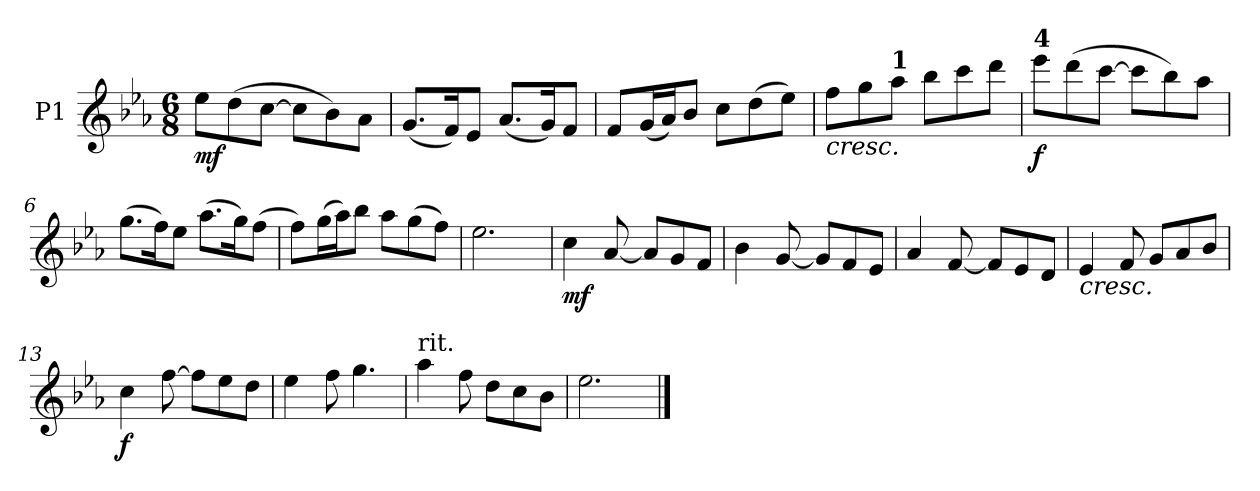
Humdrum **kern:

**kern	**dynam
*part1	*part1
*staff1	*staff1
*I"P1	*
!!LO:PB:g=z
*clefG2	*
*k[b-e-a-]	*
*E-:	*
*M6/8	*
=1	=1
8ee-i\L	mf
(8ddi\	.
[>8cci\J	.
8cci\L]	.
8b-i\)	.
8a-i\J	.
=2	=2
(8.gi/L	.
16fi/k)	.
8e-i/J	.
(8.a-i/L	.
16gi/k)	.
8fi/J	.
=3	=3
8fi/L	.
(16gi/L	.
16a-i/J)	.
8b-i/J	.
8cci\L	.
(8ddi\	.
8ee-i\J)	.
=4	=4
!LO:TX:b:i:t=cresc.	!
8ffi\L	.
8ggi\	.
!LO:TX:a:B:t=1	!
8aa-i\J	.
8bb-i\L	.
8ccci\	.
8dddi\J	.
=5	=5
!LO:TX:a:B:t=4	!
8eee-i\L	f
(8dddi\	.
[>8ccci\J	.
8ccci\L]	.
8bb-i\)	.
8aa-i\J	.
!!LO:LB:g=z
=6	=6
(8.ggi\L	.
16ffi\k)	.
8ee-i\J	.
(8.aa-i\L	.
16ggi\k)	.
(8ffi\J	.
=7	=7
8ffi\L)	.
(16ggi\L	.
16aa-i\J)	.
8bb-i\J	.
8aa-i\L	.
(8ggi\	.
8ffi\J)	.
=8	=8
2.ee-i\	.
=9	=9
4cci\	mf
[<8a-i/	.
8a-i/L]	.
8gi/	.
8fi/J	.
=10	=10
4b-i\	.
[<8gi/	.
8gi/L]	.
8fi/	.
8e-i/J	.
!!LO:LB:g=z
=11	=11
4a-i/	.
[<8fi/	.
8fi/L]	.
8e-i/	.
8di/J	.
=12	=12
!LO:TX:b:i:t=cresc.	!
4e-i/	.
8fi/	.
8gi/L	.
8a-i/	.
8b-i/J	.
=13	=13
4cci\	f
[>8ffi\	.
8ffi\L]	.
8ee-i\	.
8ddi\J	.
=14	=14
4ee-i\	.
8ffi\	.
4.ggi\	.
=15	=15
!LO:TX:t=rit.	!
4aa-i\	.
8ffi\	.
8ddi\L	.
8cci\	.
8b-i\J	.
=16	=16
2.ee-i\	.
==	==
*-	*-
